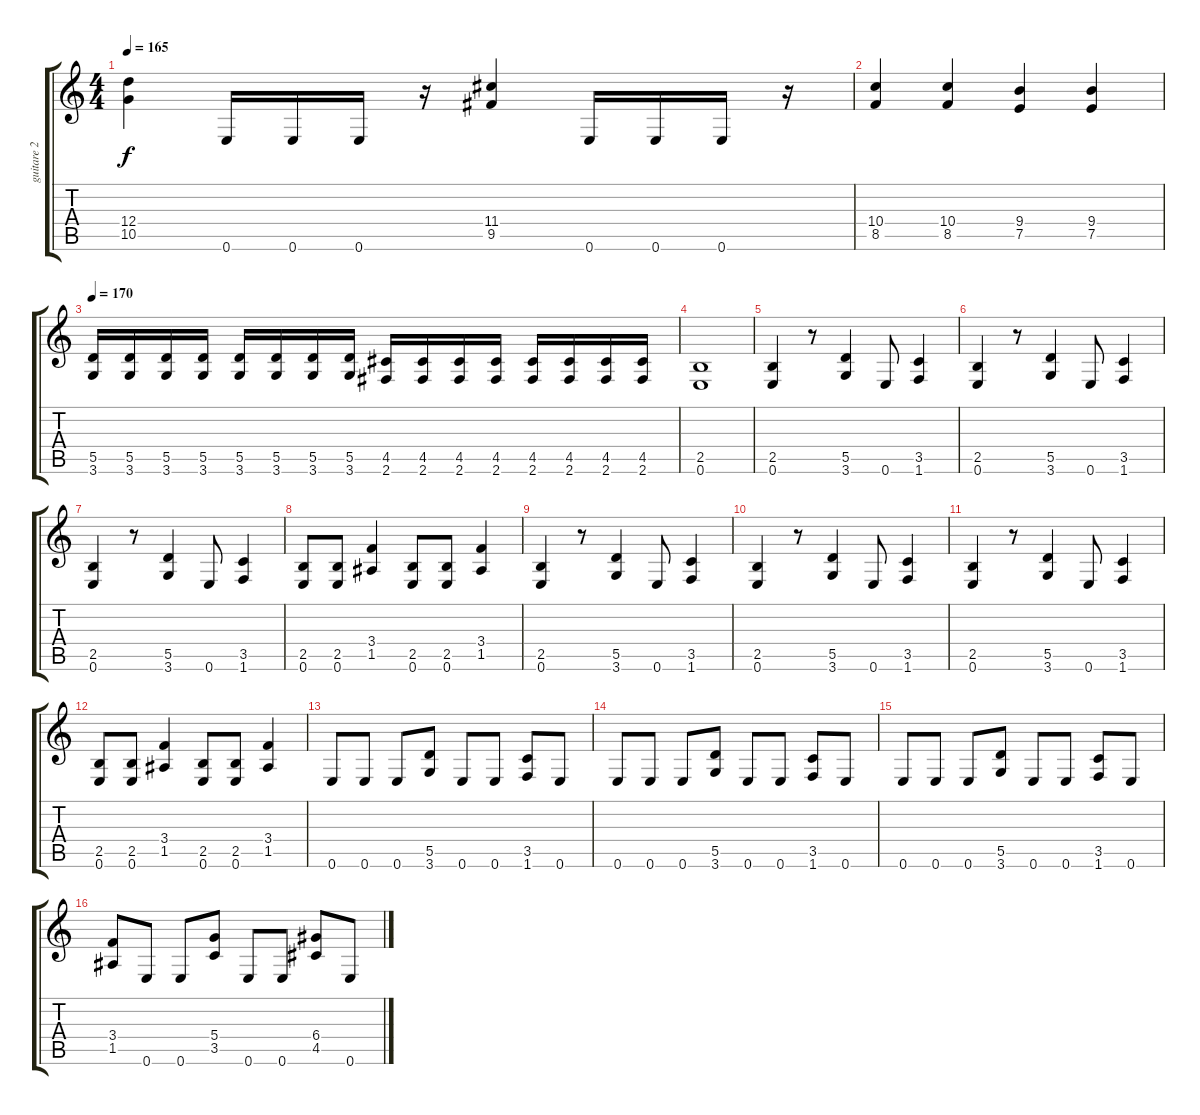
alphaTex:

\track ("guitare 2" "guitare 2") {instrument distortionguitar}
\staff {score tabs}
\tuning (E4 B3 G3 D3 A2 E2) {hide}
\ts (4 4)
\tempo 165
\clef g2
\ks c
(12.4 10.5).4{dy f} 0.6.16 0.6.16 0.6.16 r.16 (11.4 9.5).4 0.6.16 0.6.16 0.6.16 r.16 |
(10.4 8.5).4 (10.4 8.5).4 (9.4 7.5).4 (9.4 7.5).4 |
\tempo 170
(5.5 3.6).16 (5.5 3.6).16 (5.5 3.6).16 (5.5 3.6).16 (5.5 3.6).16 (5.5 3.6).16 (5.5 3.6).16 (5.5 3.6).16 (4.5 2.6).16 (4.5 2.6).16 (4.5 2.6).16 (4.5 2.6).16 (4.5 2.6).16 (4.5 2.6).16 (4.5 2.6).16 (4.5 2.6).16 |
(2.5 0.6).1 |
(2.5 0.6).4 r.8 (5.5 3.6).4 0.6.8 (3.5 1.6).4 |
(2.5 0.6).4 r.8 (5.5 3.6).4 0.6.8 (3.5 1.6).4 |
(2.5 0.6).4 r.8 (5.5 3.6).4 0.6.8 (3.5 1.6).4 |
(2.5 0.6).8 (2.5 0.6).8 (3.4 1.5).4 (2.5 0.6).8 (2.5 0.6).8 (3.4 1.5).4 |
(2.5 0.6).4 r.8 (5.5 3.6).4 0.6.8 (3.5 1.6).4 |
(2.5 0.6).4 r.8 (5.5 3.6).4 0.6.8 (3.5 1.6).4 |
(2.5 0.6).4 r.8 (5.5 3.6).4 0.6.8 (3.5 1.6).4 |
(2.5 0.6).8 (2.5 0.6).8 (3.4 1.5).4 (2.5 0.6).8 (2.5 0.6).8 (3.4 1.5).4 |
0.6.8 0.6.8 0.6.8 (5.5 3.6).8 0.6.8 0.6.8 (3.5 1.6).8 0.6.8 |
0.6.8 0.6.8 0.6.8 (5.5 3.6).8 0.6.8 0.6.8 (3.5 1.6).8 0.6.8 |
0.6.8 0.6.8 0.6.8 (5.5 3.6).8 0.6.8 0.6.8 (3.5 1.6).8 0.6.8 |
(3.4 1.5).8 0.6.8 0.6.8 (5.4 3.5).8 0.6.8 0.6.8 (6.4 4.5).8 0.6.8
